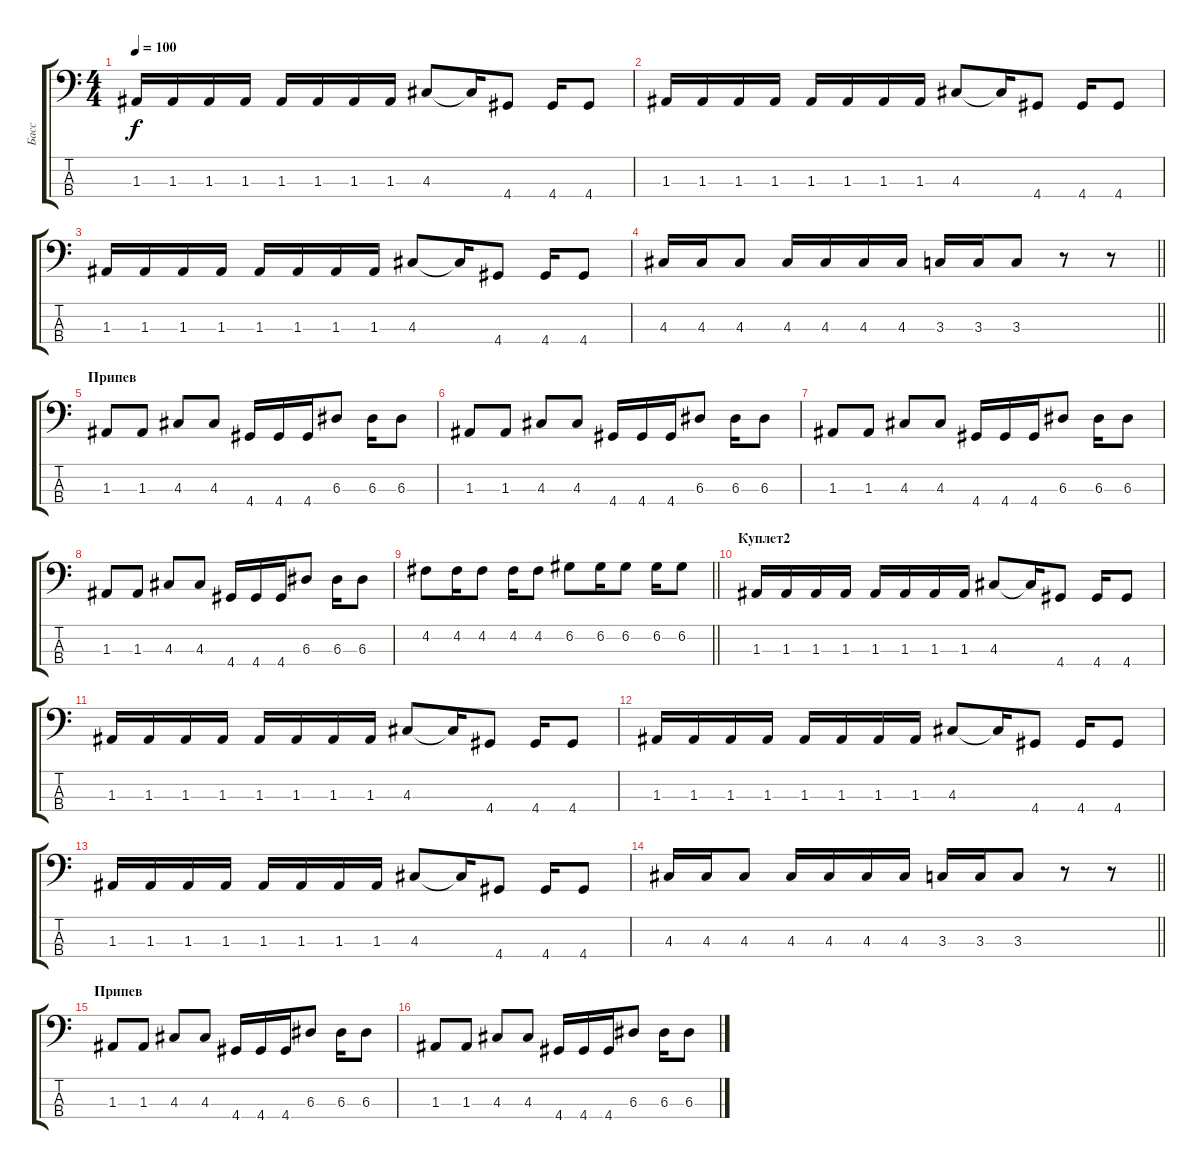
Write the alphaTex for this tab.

\track ("Басс" "Басс") {instrument electricbasspick}
\staff {score tabs}
\tuning (G2 D2 A1 E1) {hide}
\ts (4 4)
\tempo 100
\clef f4
\ks c
1.3.16{dy f} 1.3.16 1.3.16 1.3.16 1.3.16 1.3.16 1.3.16 1.3.16 4.3.8 4.3{t}.16 4.4.8 4.4.16 4.4.8 |
1.3.16 1.3.16 1.3.16 1.3.16 1.3.16 1.3.16 1.3.16 1.3.16 4.3.8 4.3{t}.16 4.4.8 4.4.16 4.4.8 |
1.3.16 1.3.16 1.3.16 1.3.16 1.3.16 1.3.16 1.3.16 1.3.16 4.3.8 4.3{t}.16 4.4.8 4.4.16 4.4.8 |
\barLineRight lightlight
4.3.16 4.3.16 4.3.8 4.3.16 4.3.16 4.3.16 4.3.16 3.3.16 3.3.16 3.3.8 r.8 r.8 |
\section ("" "Припев")
1.3.8 1.3.8 4.3.8 4.3.8 4.4.16 4.4.16 4.4.16 6.3.8 6.3.16 6.3.8 |
1.3.8 1.3.8 4.3.8 4.3.8 4.4.16 4.4.16 4.4.16 6.3.8 6.3.16 6.3.8 |
1.3.8 1.3.8 4.3.8 4.3.8 4.4.16 4.4.16 4.4.16 6.3.8 6.3.16 6.3.8 |
1.3.8 1.3.8 4.3.8 4.3.8 4.4.16 4.4.16 4.4.16 6.3.8 6.3.16 6.3.8 |
\barLineRight lightlight
4.2.8 4.2.16 4.2.8 4.2.16 4.2.8 6.2.8 6.2.16 6.2.8 6.2.16 6.2.8 |
\section ("" "Куплет2")
1.3.16 1.3.16 1.3.16 1.3.16 1.3.16 1.3.16 1.3.16 1.3.16 4.3.8 4.3{t}.16 4.4.8 4.4.16 4.4.8 |
1.3.16 1.3.16 1.3.16 1.3.16 1.3.16 1.3.16 1.3.16 1.3.16 4.3.8 4.3{t}.16 4.4.8 4.4.16 4.4.8 |
1.3.16 1.3.16 1.3.16 1.3.16 1.3.16 1.3.16 1.3.16 1.3.16 4.3.8 4.3{t}.16 4.4.8 4.4.16 4.4.8 |
1.3.16 1.3.16 1.3.16 1.3.16 1.3.16 1.3.16 1.3.16 1.3.16 4.3.8 4.3{t}.16 4.4.8 4.4.16 4.4.8 |
\barLineRight lightlight
4.3.16 4.3.16 4.3.8 4.3.16 4.3.16 4.3.16 4.3.16 3.3.16 3.3.16 3.3.8 r.8 r.8 |
\section ("" "Припев")
1.3.8 1.3.8 4.3.8 4.3.8 4.4.16 4.4.16 4.4.16 6.3.8 6.3.16 6.3.8 |
1.3.8 1.3.8 4.3.8 4.3.8 4.4.16 4.4.16 4.4.16 6.3.8 6.3.16 6.3.8
